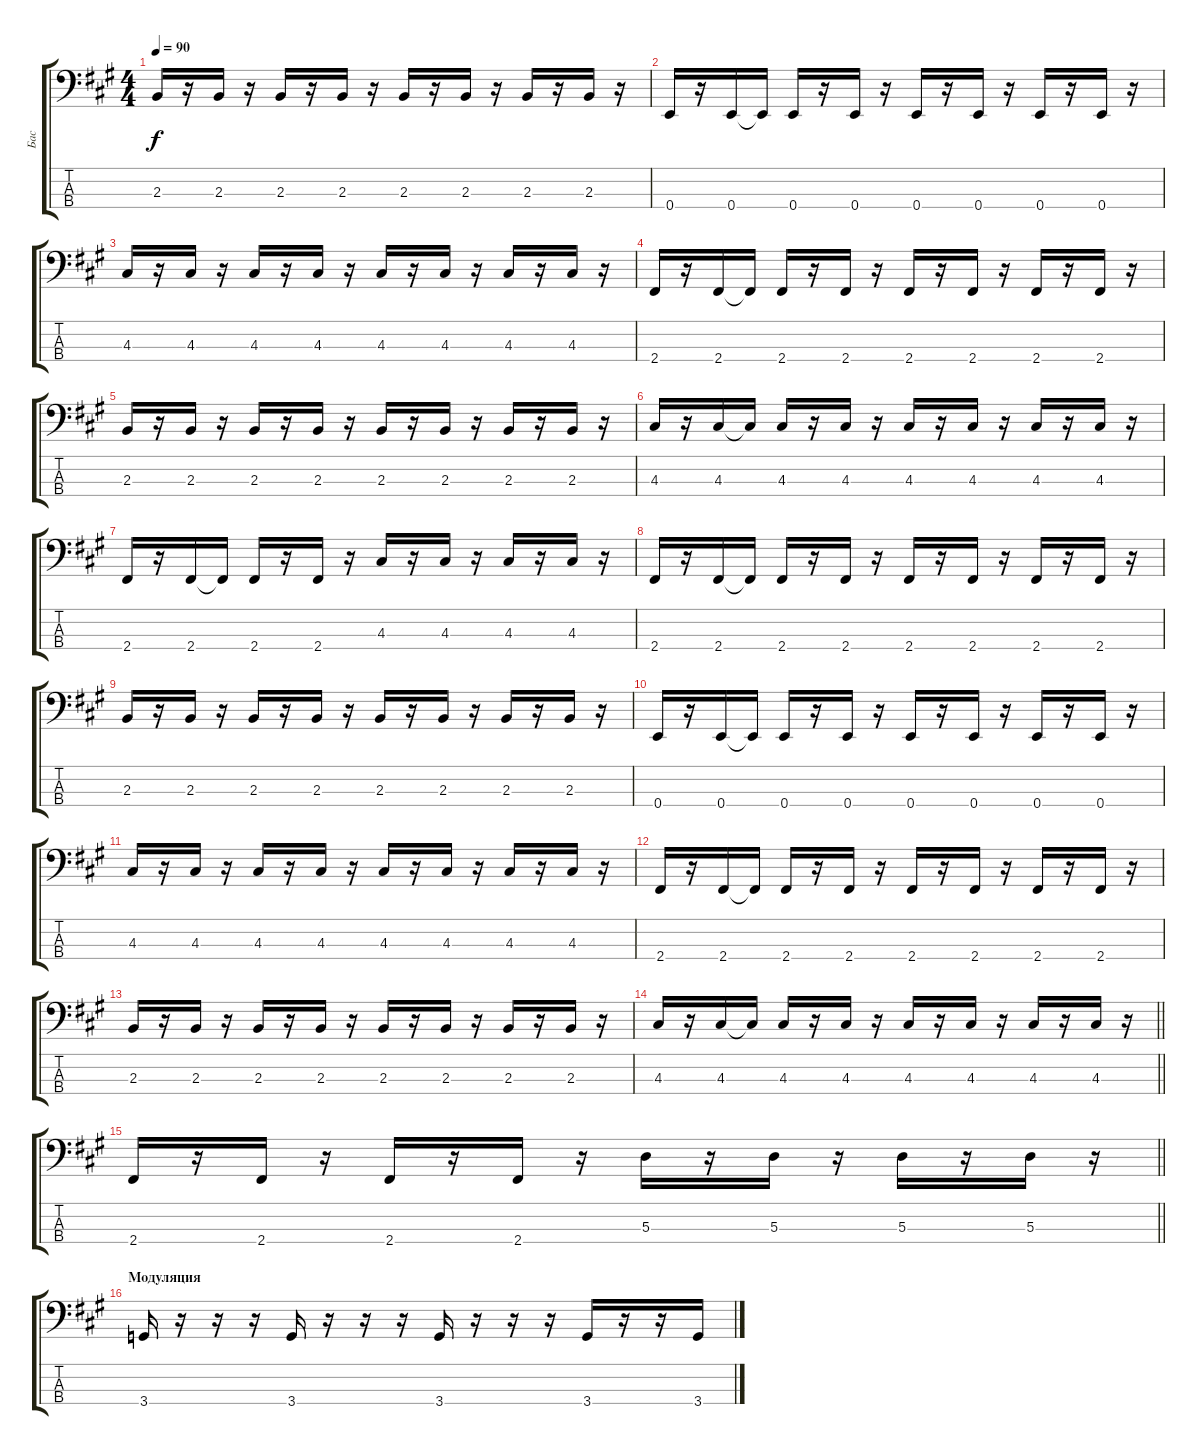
\track ("Бас" "Бас") {instrument electricbassfinger}
\staff {score tabs}
\tuning (G2 D2 A1 E1) {hide}
\ts (4 4)
\tempo 90
\clef f4
\ks f#minor
2.3.16{dy f} r.16 2.3.16 r.16 2.3.16 r.16 2.3.16 r.16 2.3.16 r.16 2.3.16 r.16 2.3.16 r.16 2.3.16 r.16 |
0.4.16 r.16 0.4.16 0.4{t}.16 0.4.16 r.16 0.4.16 r.16 0.4.16 r.16 0.4.16 r.16 0.4.16 r.16 0.4.16 r.16 |
4.3.16 r.16 4.3.16 r.16 4.3.16 r.16 4.3.16 r.16 4.3.16 r.16 4.3.16 r.16 4.3.16 r.16 4.3.16 r.16 |
2.4.16 r.16 2.4.16 2.4{t}.16 2.4.16 r.16 2.4.16 r.16 2.4.16 r.16 2.4.16 r.16 2.4.16 r.16 2.4.16 r.16 |
2.3.16 r.16 2.3.16 r.16 2.3.16 r.16 2.3.16 r.16 2.3.16 r.16 2.3.16 r.16 2.3.16 r.16 2.3.16 r.16 |
4.3.16 r.16 4.3.16 4.3{t}.16 4.3.16 r.16 4.3.16 r.16 4.3.16 r.16 4.3.16 r.16 4.3.16 r.16 4.3.16 r.16 |
2.4.16 r.16 2.4.16 2.4{t}.16 2.4.16 r.16 2.4.16 r.16 4.3.16 r.16 4.3.16 r.16 4.3.16 r.16 4.3.16 r.16 |
2.4.16 r.16 2.4.16 2.4{t}.16 2.4.16 r.16 2.4.16 r.16 2.4.16 r.16 2.4.16 r.16 2.4.16 r.16 2.4.16 r.16 |
2.3.16 r.16 2.3.16 r.16 2.3.16 r.16 2.3.16 r.16 2.3.16 r.16 2.3.16 r.16 2.3.16 r.16 2.3.16 r.16 |
0.4.16 r.16 0.4.16 0.4{t}.16 0.4.16 r.16 0.4.16 r.16 0.4.16 r.16 0.4.16 r.16 0.4.16 r.16 0.4.16 r.16 |
4.3.16 r.16 4.3.16 r.16 4.3.16 r.16 4.3.16 r.16 4.3.16 r.16 4.3.16 r.16 4.3.16 r.16 4.3.16 r.16 |
2.4.16 r.16 2.4.16 2.4{t}.16 2.4.16 r.16 2.4.16 r.16 2.4.16 r.16 2.4.16 r.16 2.4.16 r.16 2.4.16 r.16 |
2.3.16 r.16 2.3.16 r.16 2.3.16 r.16 2.3.16 r.16 2.3.16 r.16 2.3.16 r.16 2.3.16 r.16 2.3.16 r.16 |
\barLineRight lightlight
4.3.16 r.16 4.3.16 4.3{t}.16 4.3.16 r.16 4.3.16 r.16 4.3.16 r.16 4.3.16 r.16 4.3.16 r.16 4.3.16 r.16 |
\section ("" "")
\barLineRight lightlight
2.4.16 r.16 2.4.16 r.16 2.4.16 r.16 2.4.16 r.16 5.3.16 r.16 5.3.16 r.16 5.3.16 r.16 5.3.16 r.16 |
\section ("" "Модуляция")
3.4.16 r.16 r.16 r.16 3.4.16 r.16 r.16 r.16 3.4.16 r.16 r.16 r.16 3.4.16 r.16 r.16 3.4.16
